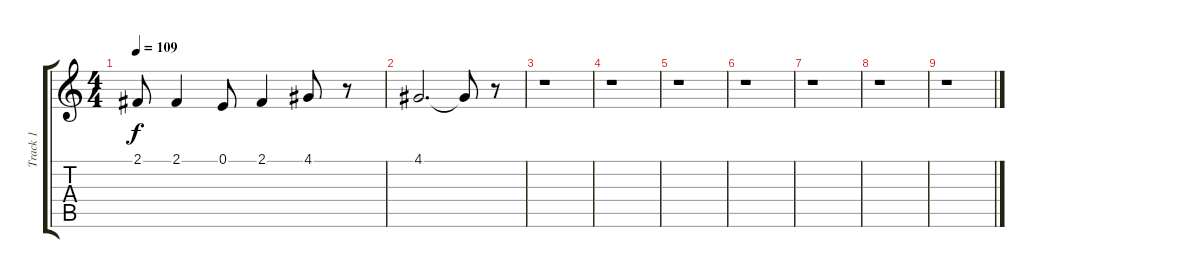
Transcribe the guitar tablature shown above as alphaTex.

\track ("Track 1" "Track 1") {instrument voiceoohs}
\staff {score tabs}
\tuning (E4 B3 G3 D3 A2 E2) {hide}
\ts (4 4)
\tempo 109
\clef g2
\ks c
2.1.8{dy f} 2.1.4 0.1.8 2.1.4 4.1.8 r.8 |
4.1.2{d} 4.1{t}.8 r.8 |
r.1 |
r.1 |
r.1 |
r.1 |
r.1 |
r.1 |
r.1
